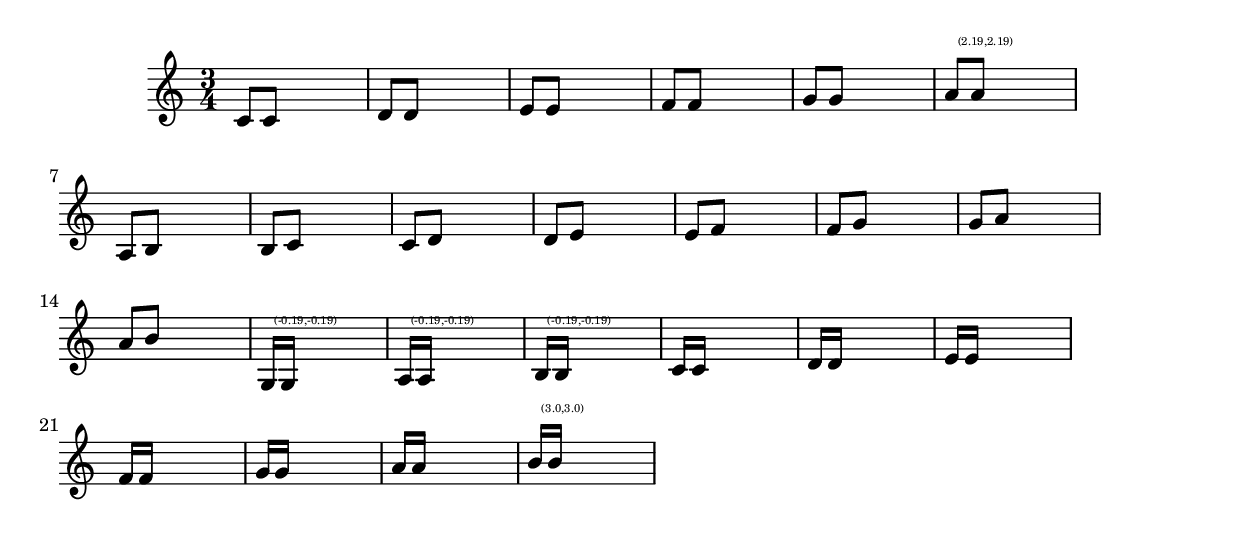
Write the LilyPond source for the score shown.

\header {

  texidoc = "This file tests a few standard beam quants, taken from
    Ted Ross' book. If LilyPond finds another quant, the correct quant
    is printed over the beam."

}

\version "2.14.0"

\layout  {
  ragged-right = ##t
  #(define debug-beam-quanting #t)
}

filler = \new Voice \relative c' {
  \hideNotes
  e4 e
}
				%

%%
%% Ross p108--112
primes = \relative c' {
  \time 3/4
  \assertBeamQuant #'(0 . 0)  #'(0 . 0)
  c8[ c]
  \filler
  \assertBeamQuant #'(1 . -1)  #'(1 . -1)
  d8[ d]

  \filler

  \assertBeamQuant #'(1 . 0)  #'(1 . 0)
  e8[ e]
  \filler


  \assertBeamQuant #'(2 . -1)  #'(2 . -1)
  f8[ f]
  \filler


  \assertBeamQuant #'(2 . 0)  #'(2 . 0)
  g8[ g]
  \filler


  \assertBeamQuant #'(2 . 1)  #'(2 . 1)
  a8[ a]
  \filler

%{
  \once \override Beam #'inspect-quants = #'(2.2 . 2.2)
  \assertBeamQuant
  a8[ a]
  \filler

%}

}


seconds = \relative c' {

  \assertBeamQuant #'(0 . 0)  #'(0 . 1)
  a8[ b]
  \filler


  \assertBeamQuant #'(0 . 0)  #'(0 . 1)
  b8[ c]
  \filler


  \assertBeamQuant #'(0 . 0)  #'(0 . 1)
  c8[ d]
  \filler

  \assertBeamQuant #'(1 . -1)  #'(1 . 0)
  d8[ e]
  \filler


  \assertBeamQuant #'(1 . 0)  #'(1 . 1)
  e8[ f]
  \filler


  \assertBeamQuant #'(2 . -1)  #'(2 . 0)
  f8[ g]
  \filler


  \assertBeamQuant #'(2 . 0)  #'(2 . 1)
  g8[ a]
  \filler

  \assertBeamQuant #'(3 . -1)  #'(3 . 0)
  a8[ b]
  \filler
}

filler = \new Voice \relative c' {
  \hideNotes
  e4 e4.
}

				% Ross, p122
primeSixteenths = \relative c' {
  \stemUp
  \assertBeamQuant #'(0 . -1)  #'(0 . -1)
  g16[ g]
  \filler
  \assertBeamQuant #'(0 . -1)  #'(0 . -1)
  a16[ a]
  \filler
  \assertBeamQuant #'(0 . -1)  #'(0 . -1)
  b16[ b]
  \filler
  \assertBeamQuant #'(0 . 0)  #'(0 . 0)
  c16[ c]
  \filler
  \assertBeamQuant #'(1 . -1)  #'(1 . -1)
  d16[ d]
  \filler
  \assertBeamQuant #'(1 . 0)  #'(1 . 0)
  e16[ e]
  \filler
  \assertBeamQuant #'(2 .  -1)  #'(2 . -1)
  f16[ f]
  \filler
  \assertBeamQuant #'(2 . 0)  #'(2 . 0)
  g16[ g]
  \filler
  \assertBeamQuant #'(3 . -1)  #'(3 . -1)
  a16[ a]
  \filler
  \assertBeamQuant #'(3 . 0)  #'(3 . 0)
  b16[ b]
  \filler
}

\new Voice { \primes \seconds \primeSixteenths }

